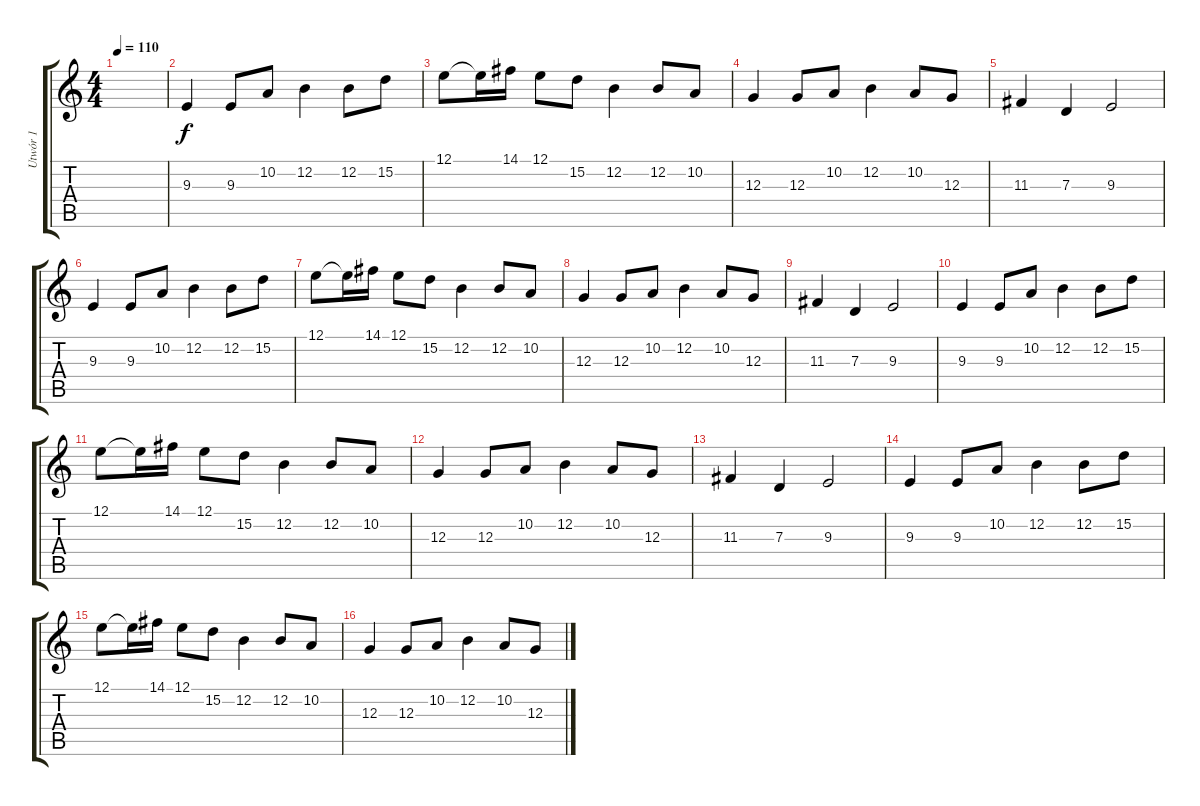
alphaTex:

\track ("Utwór 1" "Utwór 1") {instrument piccolo}
\staff {score tabs}
\tuning (E4 B3 G3 D3 A2 E2) {hide}
\ts (4 4)
\tempo 110
\clef g2
\ks c
|
9.3.4 9.3.8 10.2.8 12.2.4 12.2.8 15.2.8 |
12.1.8 12.1{t}.16 14.1.16 12.1.8 15.2.8 12.2.4 12.2.8 10.2.8 |
12.3.4 12.3.8 10.2.8 12.2.4 10.2.8 12.3.8 |
11.3.4 7.3.4 9.3.2 |
9.3.4 9.3.8 10.2.8 12.2.4 12.2.8 15.2.8 |
12.1.8 12.1{t}.16 14.1.16 12.1.8 15.2.8 12.2.4 12.2.8 10.2.8 |
12.3.4 12.3.8 10.2.8 12.2.4 10.2.8 12.3.8 |
11.3.4 7.3.4 9.3.2 |
9.3.4 9.3.8 10.2.8 12.2.4 12.2.8 15.2.8 |
12.1.8 12.1{t}.16 14.1.16 12.1.8 15.2.8 12.2.4 12.2.8 10.2.8 |
12.3.4 12.3.8 10.2.8 12.2.4 10.2.8 12.3.8 |
11.3.4 7.3.4 9.3.2 |
9.3.4 9.3.8 10.2.8 12.2.4 12.2.8 15.2.8 |
12.1.8 12.1{t}.16 14.1.16 12.1.8 15.2.8 12.2.4 12.2.8 10.2.8 |
12.3.4 12.3.8 10.2.8 12.2.4 10.2.8 12.3.8
